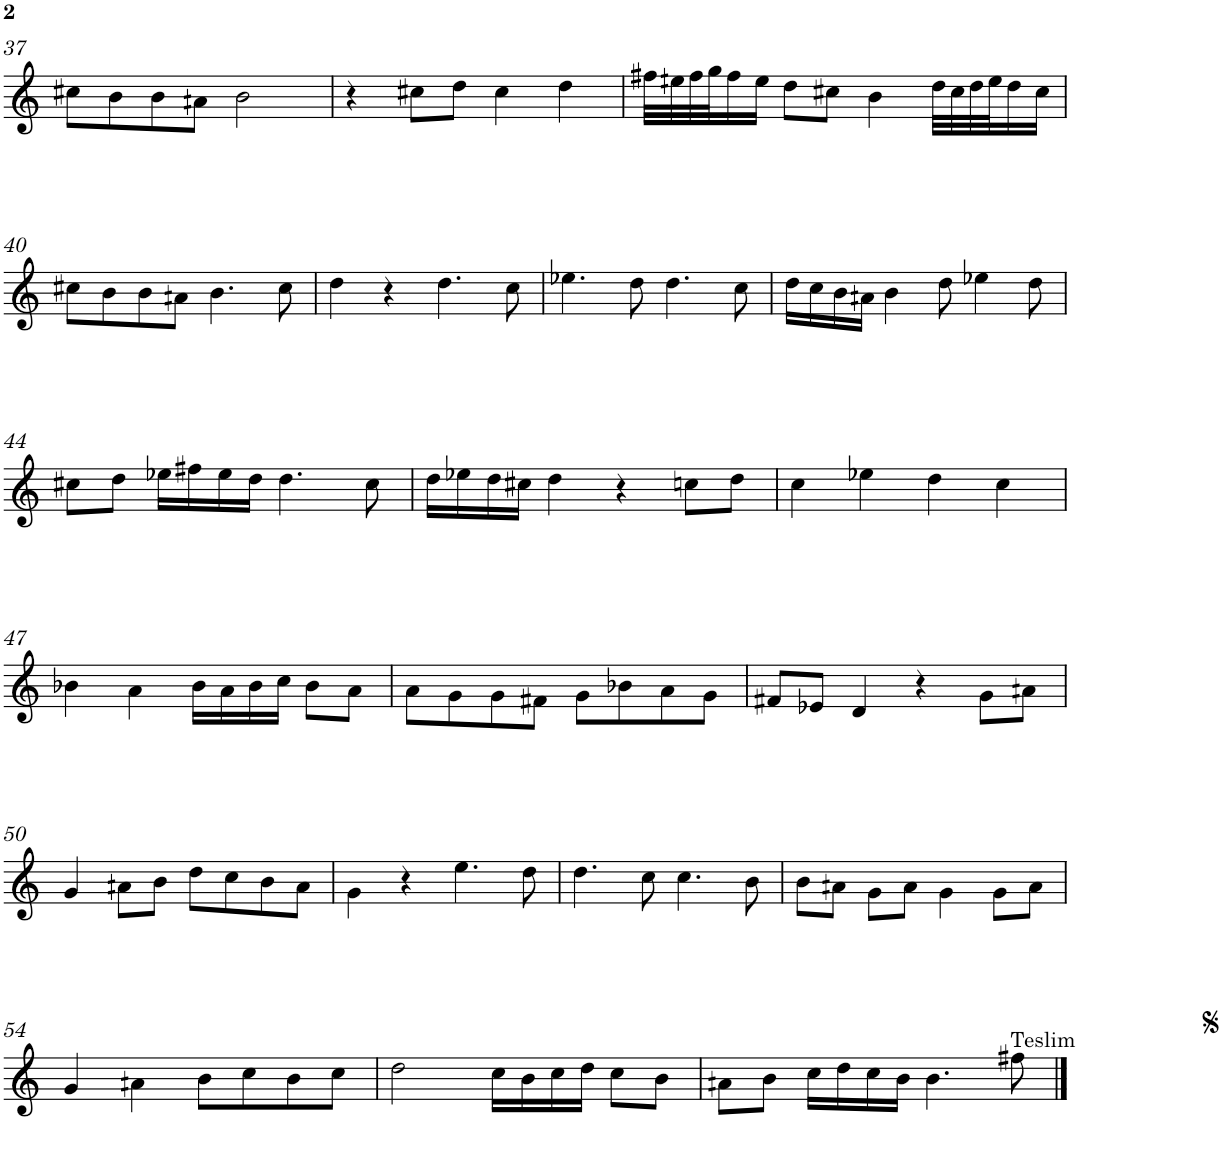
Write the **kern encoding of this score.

**kern
*part1
*staff1
*I"Piano
*I'Pno.
!!LO:PB:g=z
*clefG2
*k[]
*M4/4
*met(c)
=37
8cc#X\L
8b\
8b\
8an\J
2b\
=38
4r
8cc#X\L
8dd\J
4cc#\
4dd\
=39
32ff#X\LLL
32een\
32ff#\
32gg\J
16ff#\
16ee\JJ
8dd\L
8cc#X\J
4b\
32dd\LLL
32cc#\
32dd\
32ee\J
16dd\
16cc#\JJ
!!LO:LB:g=z
=40
8cc#X\L
8b\
8b\
8an\J
4.b\
8cc#\
=41
4dd\
4r
4.dd\
8cc\
=42
4.ee-X\
8dd\
4.dd\
8cc\
=43
16dd\LL
16cc\
16b\
16an\JJ
4b\
8dd\
4ee-X\
8dd\
!!LO:LB:g=z
=44
8cc#X\L
8dd\J
16ee-X\LL
16ff#X\
16ee-\
16dd\JJ
4.dd\
8cc#\
=45
16dd\LL
16ee-X\
16dd\
16cc#X\JJ
4dd\
4r
8ccn\L
8dd\J
=46
4cc\
4ee-X\
4dd\
4cc\
!!LO:LB:g=z
=47
4b-X\
4a\
16b-\LL
16a\
16b-\
16cc\JJ
8b-\L
8a\J
=48
8a\L
8g\
8g\
8f#X\J
8g\L
8b-X\
8a\
8g\J
=49
8f#X/L
8e-X/J
4d/
4r
8g\L
8an\J
!!LO:LB:g=z
=50
4g/
8an\L
8b\J
8dd\L
8cc\
8b\
8a\J
=51
4g\
4r
4.ee\
8dd\
=52
4.dd\
8cc\
4.cc\
8b\
=53
8b\L
8an\J
8g\L
8a\J
4g\
8g\L
8a\J
!!LO:LB:g=z
=54
4g/
4an\
8b\L
8cc\
8b\
8cc\J
=55
2dd\
16cc\LL
16b\
16cc\
16dd\JJ
8cc\L
8b\J
=56
8an\L
8b\J
16cc\LL
16dd\
16cc\
16b\JJ
4.b\
!LO:TX:a:t=Teslim
8ff#X\
==
*-
